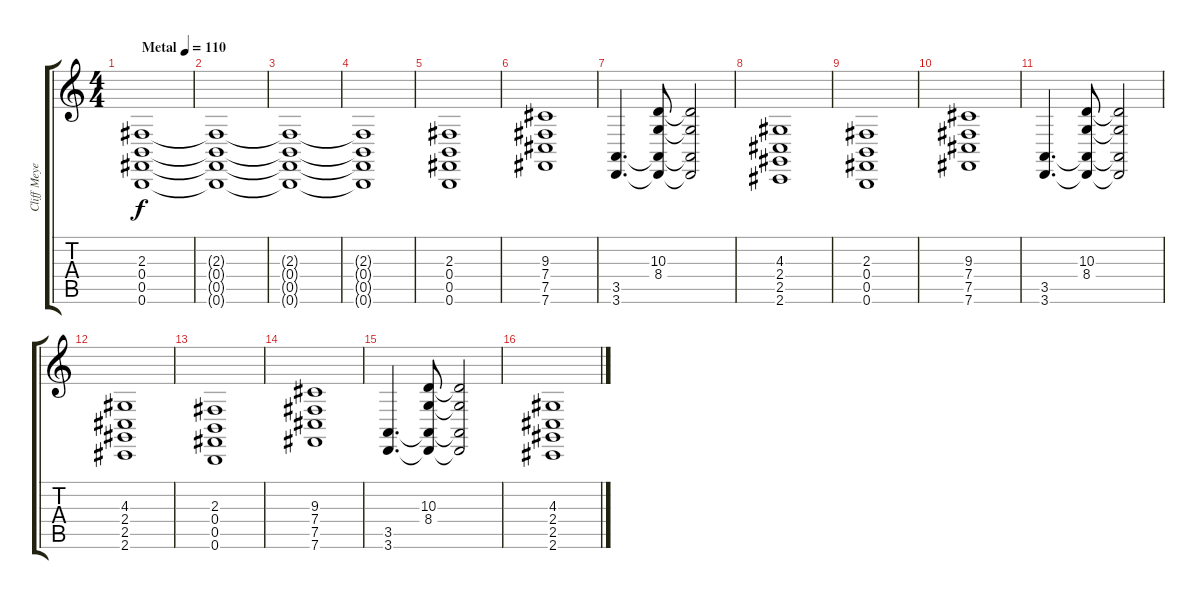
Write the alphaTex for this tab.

\track ("Cliff Meyer" "Cliff Meye") {instrument pad2warm}
\staff {score tabs}
\tuning (Db4 Ab3 E3 B2 Gb2 B1) {hide}
\ts (4 4)
\tempo (110 "Metal")
\clef g2
\ks c
(2.3 0.4 0.5 0.6).1{dy f instrument pad2warm} |
(2.3{t} 0.4{t} 0.5{t} 0.6{t}).1 |
(2.3{t} 0.4{t} 0.5{t} 0.6{t}).1 |
(2.3{t} 0.4{t} 0.5{t} 0.6{t}).1 |
(2.3 0.4 0.5 0.6).1 |
(9.3 7.4 7.5 7.6).1 |
(3.5 3.6).4{d} (10.3 8.4 3.5{t} 3.6{t}).8 (10.3{t} 8.4{t} 3.5{t} 3.6{t}).2 |
(4.3 2.4 2.5 2.6).1 |
(2.3 0.4 0.5 0.6).1 |
(9.3 7.4 7.5 7.6).1 |
(3.5 3.6).4{d} (10.3 8.4 3.5{t} 3.6{t}).8 (10.3{t} 8.4{t} 3.5{t} 3.6{t}).2 |
(4.3 2.4 2.5 2.6).1 |
(2.3 0.4 0.5 0.6).1 |
(9.3 7.4 7.5 7.6).1 |
(3.5 3.6).4{d} (10.3 8.4 3.5{t} 3.6{t}).8 (10.3{t} 8.4{t} 3.5{t} 3.6{t}).2 |
(4.3 2.4 2.5 2.6).1
